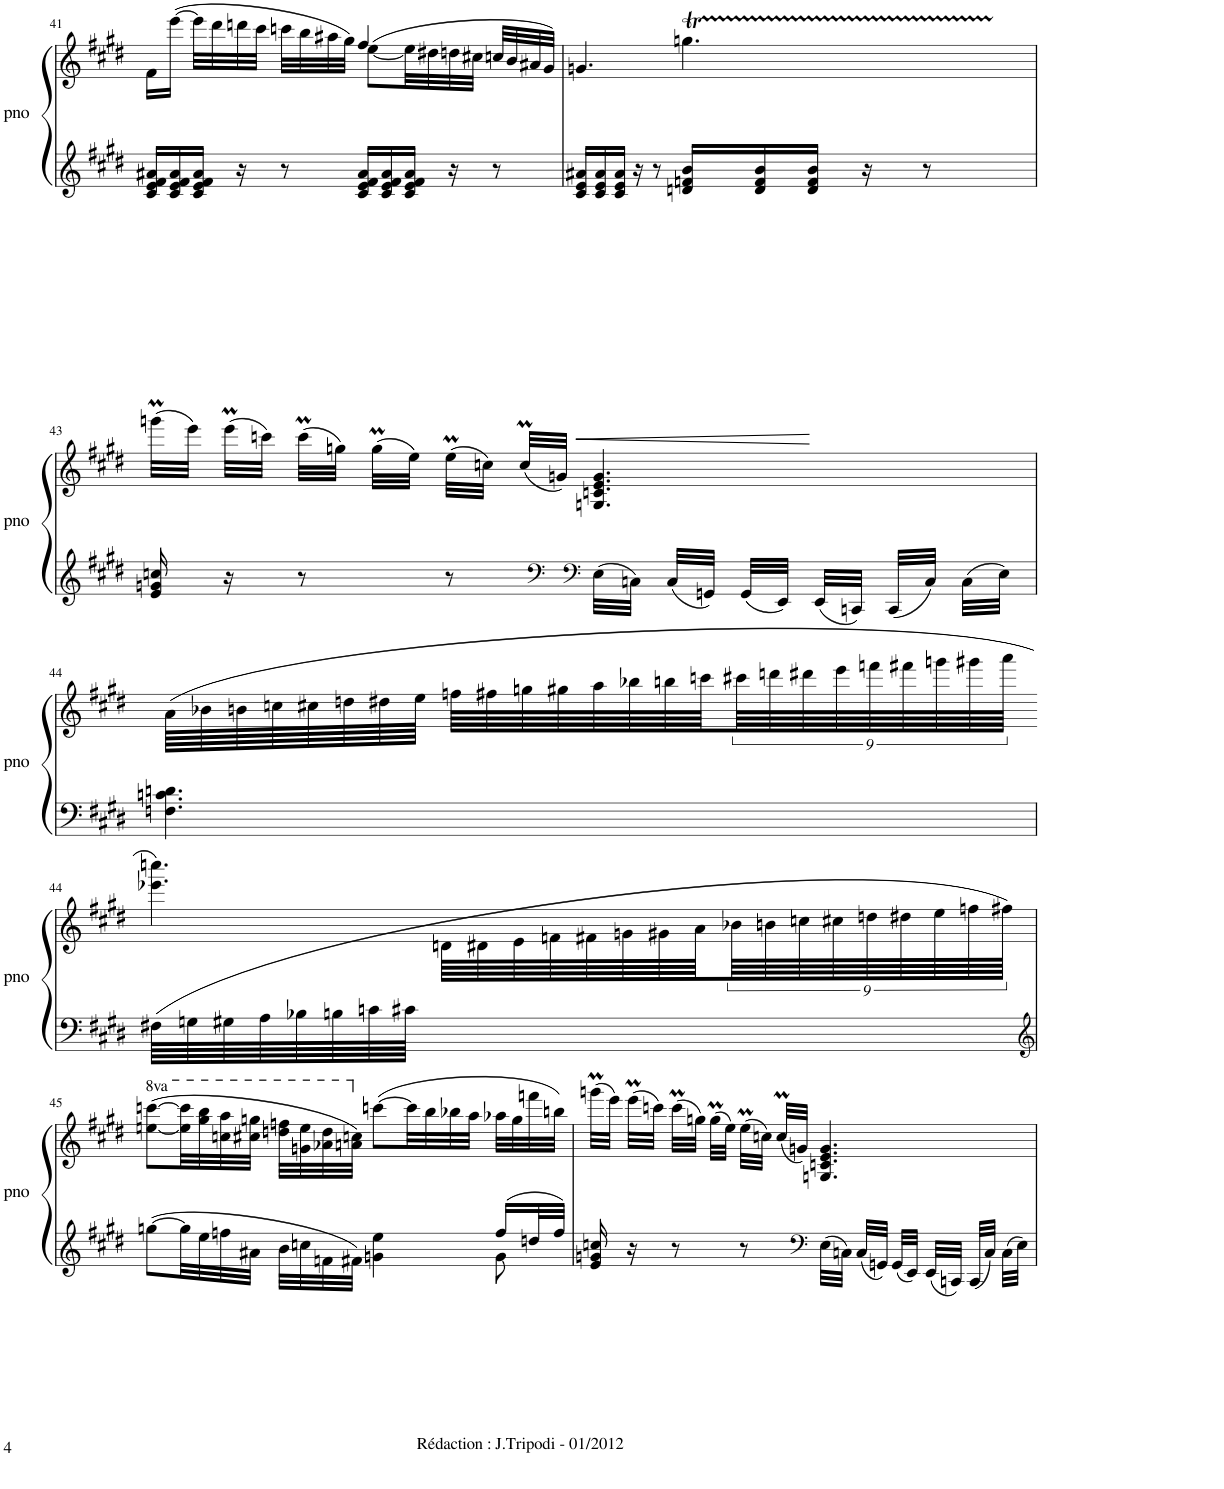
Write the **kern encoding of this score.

**kern	**kern
*part1	*part1
*staff2	*staff1
*I"Piano	*
*I'pno	*
!!LO:PB:g=z
*clefG2	*clefG2
*k[f#c#g#d#]	*k[f#c#g#d#]
*M6/8	*M6/8
=41	=41
*	*^
16c#/ 16e/ 16f#/ 16a#X/LL	16f#\LL	4ryy
16c#/ 16e/ 16f#/ 16a#/	([16eee\JJ	.
16c#/ 16e/ 16f#/ 16a#/JJ	32eee\LLL]	.
.	32ddd#\	.
16r	32dddn\	.
.	32ccc#\JJJ	.
8r	32cccn\LLL	8ryy
.	32bb\	.
.	32aa#X\	.
.	32gg#\JJJ)	.
16c#/ 16e/ 16f#/ 16a#/LL	([8ee\L	4ff#/
16c#/ 16e/ 16f#/ 16a#/	.	.
16c#/ 16e/ 16f#/ 16a#/JJ	32ee\LL]	.
.	32dd#X\	.
16r	32ddn\	.
.	32cc#X\JJJ	.
8r	32ccn/LLL	8ryy
.	32b/	.
.	32a#X/	.
.	32g#/JJJ)	.
=42	=42	=42
16c#/ 16e/ 16a#X/LL	4.gn/	4.ryy
16c#/ 16e/ 16a#/	.	.
16c#/ 16e/ 16a#/JJ	.	.
16r	.	.
8r	.	.
16dn/ 16fn/ 16b/LL	4.ggnT\	64ggLLLL
.	.	64ff#
.	.	64gg
.	.	64ff#
16d/ 16f/ 16b/	.	64gg
.	.	64ff#
.	.	64gg
.	.	64ff#
16d/ 16f/ 16b/JJ	.	64gg
.	.	64ff#
.	.	64gg
.	.	64ff#
16r	.	64gg
.	.	64ff#
.	.	64gg
.	.	64ff#
8r	.	64gg
.	.	64ff#
.	.	64gg
.	.	64ff#
.	.	64gg
.	.	64ff#
.	.	64gg
.	.	64ff#JJJJ
*	*v	*v
!!LO:LB:g=z
=43	=43
16e/ 16gn/ 16ccn/	(32gggnM\LLL
.	32eee\JJJ)
16r	(32eeeM\LLL
.	32cccn\JJJ)
8r	(32cccM\LLL
.	32ggn\JJJ)
.	(32ggM\LLL
.	32ee\JJJ)
8r	(32eeM\LLL
.	32ccn\JJJ)
.	(32ccM/LLL
*clefF4	*
.	32gn/JJJ)
*clefF4	*
32E\LLL	4.Gn/ 4.cn/ 4.e/ 4.g/
32Cn\JJJ	.
32C/LLL	.
32GGn/JJJ	.
32GG/LLL	.
32EE/JJJ	.
32EE/LLL	.
32CCn/JJJ	.
32CC/LLL	.
32C/JJJ	.
32C\LLL	.
32E\JJJ	.
!!LO:LB:g=z
=44	=44
4.Fn\ 4.cn\ 4.dn\	(64a\LLLL
.	64b-X\
.	64bn\
.	64ccn\
.	64cc#X\
.	64ddn\
.	64dd#X\
.	64ee\JJJJ
.	64ffn\LLLL
.	64ff#X\
.	64ggn\
.	64gg#X\
.	64aa\
.	64bb-X\
.	64bbn\
.	64cccn\
.	72ccc#X\
.	72dddn\
.	72ddd#X\
.	72eee\
.	72fffn\
.	72fff#X\
.	72gggn\
.	72ggg#X\
.	72aaa\JJJJ
!!LO:LB:g=z
=44-	=44-
*	*^
(64F#X\LLLL	4.eee-X\ 4.ccccn\)	8ryy
64Gn\	.	.
64G#X\	.	.
64A\	.	.
64B-X\	.	.
64Bn\	.	.
64cn\	.	.
64c#X\JJJJ	.	.
4ryy	.	64dn\LLLL
.	.	64d#X\
.	.	64e\
.	.	64fn\
.	.	64f#X\
.	.	64gn\
.	.	64g#X\
.	.	64a\
.	.	72b-X\
.	.	72bn\
.	.	72ccn\
.	.	72cc#X\
.	.	72ddn\
.	.	72dd#X\
.	.	72ee\
.	.	72ffn\
.	.	72ff#X\JJJJ)
*	*v	*v
!!LO:LB:g=z
=45	=45
*clefG2	*
*^	*
*	*	*8va
[8ggn\L	2ryy	([8eeen\ [8ccccn\L
32gg\LL]	.	32eee\] 32cccc\]LL
32ee\	.	32ggg#\ 32bbb\
32ffn\	.	32cccn\ 32aaa\
32a#X\JJJ	.	32ccc#X\ 32gggn\JJJ
32b\LLL	.	32dddn\ 32fffn\LLL
32ccn\	.	32ggn\ 32eee\
32fn\	.	32aa-X\ 32ddd\
*	*	*X8va
32f#X\JJJ	.	32an\ 32ccn\JJJ)
4gn\ 4ee\	.	([8cccn\L
.	8ryy	32ccc\LL]
.	.	32bb\
.	.	32bb-X\
.	.	32aa\JJJ
16ff/LL	8g\	32aa-X\LLL
.	.	32gg\
32ddn/L	.	32fffn\
32ff/JJJ	.	32bbn\JJJ)
*v	*v	*
=46	=46
16e/ 16gn/ 16ccn/	(32gggnM\LLL
.	32eee\JJJ)
16r	(32eeeM\LLL
.	32cccn\JJJ)
8r	(32cccM\LLL
.	32ggn\JJJ)
.	(32ggM\LLL
.	32ee\JJJ)
8r	(32eeM\LLL
.	32ccn\JJJ)
.	(32ccM/LLL
.	32gn/JJJ)
*clefF4	*
32E\LLL	4.Gn/ 4.cn/ 4.e/ 4.g/
32Cn\JJJ	.
32C/LLL	.
32GGn/JJJ	.
32GG/LLL	.
32EE/JJJ	.
32EE/LLL	.
32CCn/JJJ	.
32CC/LLL	.
32C/JJJ	.
32C\LLL	.
32E\JJJ	.
=	=
*-	*-
